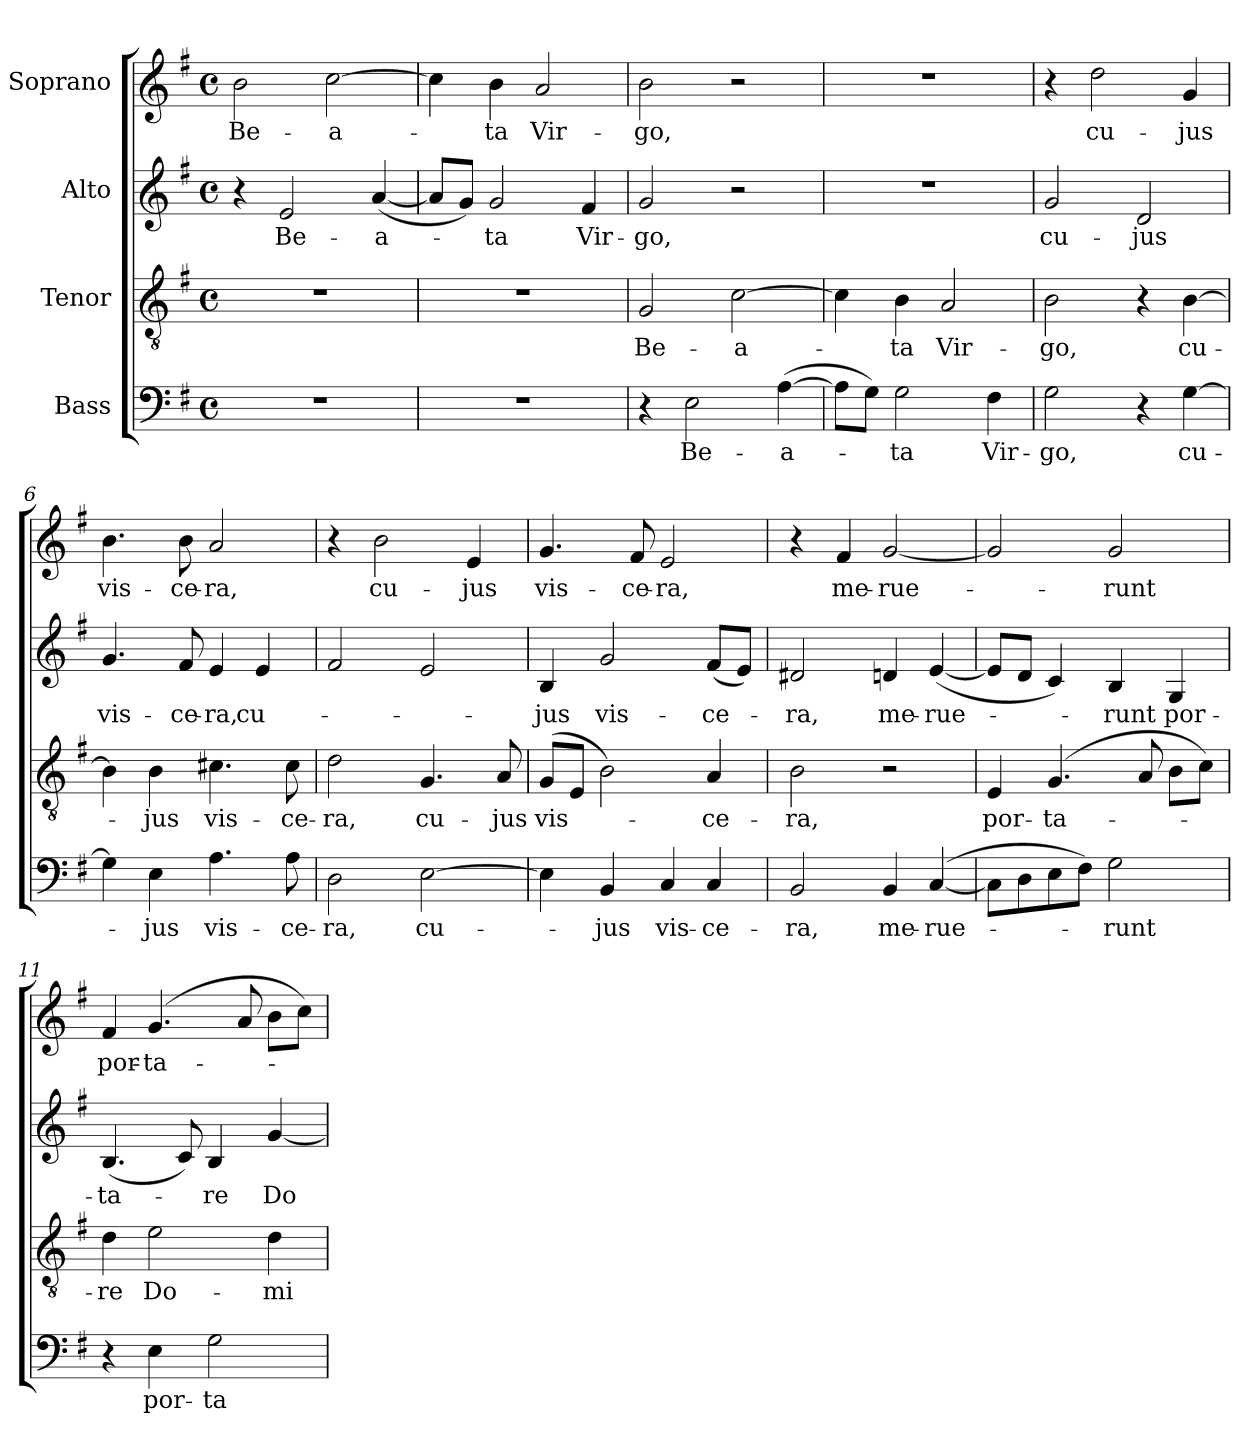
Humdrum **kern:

**kern	**text	**kern	**text	**kern	**text	**kern	**text
*part4	*part4	*part3	*part3	*part2	*part2	*part1	*part1
*staff4	*staff4	*staff3	*staff3	*staff2	*staff2	*staff1	*staff1
*I"Bass	*	*I"Tenor	*	*I"Alto	*	*I"Soprano	*
*clefF4	*	*clefGv2	*	*clefG2	*	*clefG2	*
*k[f#]	*	*k[f#]	*	*k[f#]	*	*k[f#]	*
*G:	*	*G:	*	*G:	*	*G:	*
*M4/4	*	*M4/4	*	*M4/4	*	*M4/4	*
*met(c)	*	*met(c)	*	*met(c)	*	*met(c)	*
=1	=1	=1	=1	=1	=1	=1	=1
1r	.	1r	.	4r	.	2b\	Be-
.	.	.	.	2e/	Be-	.	.
.	.	.	.	.	.	[2cc\	-a-
.	.	.	.	([4a/	-a-	.	.
=2	=2	=2	=2	=2	=2	=2	=2
1r	.	1r	.	8a/L]	.	4cc\]	.
.	.	.	.	8g/J)	.	.	.
.	.	.	.	2g/	-ta	4b\	-ta
.	.	.	.	.	.	2a/	Vir-
.	.	.	.	4f#/	Vir-	.	.
=3	=3	=3	=3	=3	=3	=3	=3
4r	.	2G/	Be-	2g/	-go,	2b\	-go,
2E\	Be-	.	.	.	.	.	.
.	.	[2c\	-a-	2r	.	2r	.
([4A\	-a-	.	.	.	.	.	.
=4	=4	=4	=4	=4	=4	=4	=4
8A\L]	.	4c\]	.	1r	.	1r	.
8G\J)	.	.	.	.	.	.	.
2G\	-ta	4B\	-ta	.	.	.	.
.	.	2A/	Vir-	.	.	.	.
4F#\	Vir-	.	.	.	.	.	.
=5	=5	=5	=5	=5	=5	=5	=5
2G\	-go,	2B\	-go,	2g/	cu-	4r	.
.	.	.	.	.	.	2dd\	cu-
4r	.	4r	.	2d/	-jus	.	.
[4G\	cu-	[4B\	cu-	.	.	4g/	-jus
=6	=6	=6	=6	=6	=6	=6	=6
4G\]	.	4B\]	.	4.g/	vis-	4.b\	vis-
4E\	-jus	4B\	-jus	.	.	.	.
.	.	.	.	8f#/	-ce-	8b\	-ce-
4.A\	vis-	4.c#X\	vis-	4e/	-ra,	2a/	-ra,
.	.	.	.	4e/	cu-	.	.
8A\	-ce-	8c#\	-ce-	.	.	.	.
!!LO:LB:g=z
=7	=7	=7	=7	=7	=7	=7	=7
2D\	-ra,	2d\	-ra,	2f#/	.	4r	.
.	.	.	.	.	.	2b\	cu-
[2E\	cu-	4.G/	cu-	2e/	.	.	.
.	.	.	.	.	.	4e/	-jus
.	.	8A/	-jus	.	.	.	.
=8	=8	=8	=8	=8	=8	=8	=8
4E\]	.	(8G/L	vis-	4B/	-jus	4.g/	vis-
.	.	8E/J	.	.	.	.	.
4BB/	-jus	2B\)	.	2g/	vis-	.	.
.	.	.	.	.	.	8f#/	-ce-
4C/	vis-	.	.	.	.	2e/	-ra,
4C/	-ce-	4A/	-ce-	(8f#/L	-ce-	.	.
.	.	.	.	8e/J)	.	.	.
=9	=9	=9	=9	=9	=9	=9	=9
2BB/	-ra,	2B\	-ra,	2d#X/	-ra,	4r	.
.	.	.	.	.	.	4f#/	me-
4BB/	me-	2r	.	4dn/	me-	[2g/	-rue-
([4C/	-rue-	.	.	([4e/	-rue-	.	.
=10	=10	=10	=10	=10	=10	=10	=10
8C\L]	.	4E/	por-	8e/L]	.	2g/]	.
8D\	.	.	.	8d/J	.	.	.
8E\	.	(4.G/	-ta-	4c/)	.	.	.
8F#\J)	.	.	.	.	.	.	.
2G\	-runt	.	.	4B/	-runt	2g/	-runt
.	.	8A/	.	.	.	.	.
.	.	8B\L	.	4G/	por-	.	.
.	.	8c\J)	.	.	.	.	.
=11	=11	=11	=11	=11	=11	=11	=11
4r	.	4d\	-re	(4.B/	-ta-	4f#/	por-
4E\	por-	2e\	Do-	.	.	(4.g/	-ta-
.	.	.	.	8c/)	.	.	.
2G\	-ta-	.	.	4B/	-re	.	.
.	.	.	.	.	.	8a/	.
.	.	4d\	-mi-	[4g/	Do-	8b\L	.
.	.	.	.	.	.	8cc\J)	.
=	=	=	=	=	=	=	=
*-	*-	*-	*-	*-	*-	*-	*-
